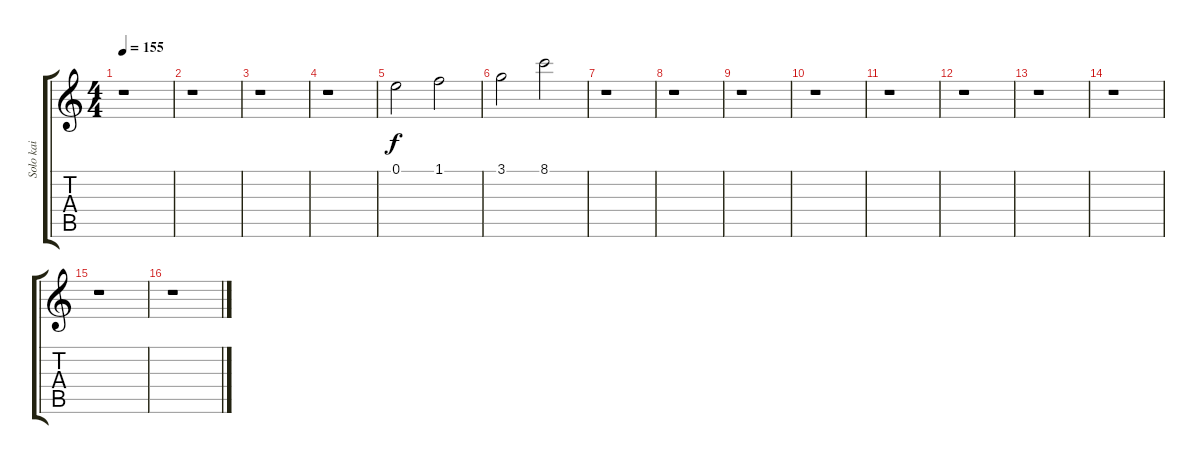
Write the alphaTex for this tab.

\track ("Solo kai" "Solo kai") {instrument distortionguitar}
\staff {score tabs}
\tuning (E4 B3 G3 D3 A2 E2) {hide}
\ts (4 4)
\tempo 155
\clef g2
\ks c
r.1{dy fff} |
r.1 |
r.1 |
r.1 |
0.1.2{dy f} 1.1.2 |
3.1.2 8.1.2 |
r.1 |
r.1 |
r.1 |
r.1 |
r.1 |
r.1 |
r.1 |
r.1 |
r.1 |
r.1
